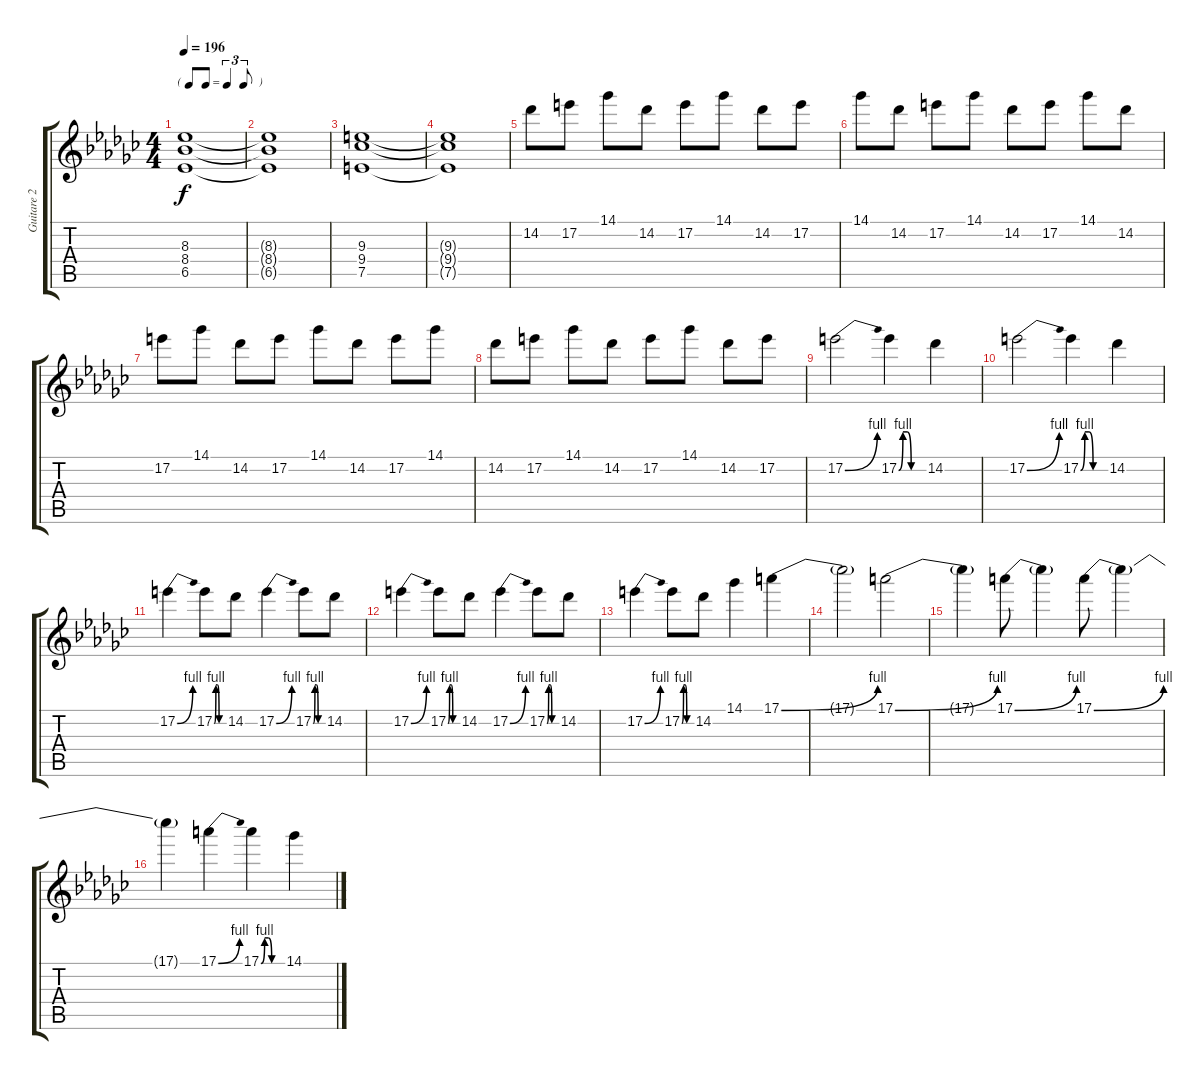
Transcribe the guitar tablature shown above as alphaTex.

\track ("Guitare 2" "Guitare 2") {instrument overdrivenguitar}
\staff {score tabs}
\tuning (E4 B3 G3 D3 A2 E2) {hide}
\ts (4 4)
\tf triplet8th
\tempo 196
\clef g2
\ks gb
(8.3 8.4 6.5).1{dy f} |
(8.3{t} 8.4{t} 6.5{t}).1 |
(9.3 9.4 7.5).1 |
(9.3{t} 9.4{t} 7.5{t}).1 |
14.2.8 17.2.8 14.1.8 14.2.8 17.2.8 14.1.8 14.2.8 17.2.8 |
14.1.8 14.2.8 17.2.8 14.1.8 14.2.8 17.2.8 14.1.8 14.2.8 |
17.2.8 14.1.8 14.2.8 17.2.8 14.1.8 14.2.8 17.2.8 14.1.8 |
14.2.8 17.2.8 14.1.8 14.2.8 17.2.8 14.1.8 14.2.8 17.2.8 |
17.2{be (bend 0 0 60 4)}.2 17.2{be (custom 0 0 10 4 20 4 30 0 60 0)}.4 14.2.4 |
17.2{be (bend 0 0 60 4)}.2 17.2{be (custom 0 0 10 4 20 4 30 0 60 0)}.4 14.2.4 |
17.2{be (bend 0 0 60 4)}.4 17.2{be (custom 0 0 10 4 20 4 30 0 60 0)}.8 14.2.8 17.2{be (bend 0 0 60 4)}.4 17.2{be (custom 0 0 10 4 20 4 30 0 60 0)}.8 14.2.8 |
17.2{be (bend 0 0 60 4)}.4 17.2{be (custom 0 0 10 4 20 4 30 0 60 0)}.8 14.2.8 17.2{be (bend 0 0 60 4)}.4 17.2{be (custom 0 0 10 4 20 4 30 0 60 0)}.8 14.2.8 |
17.2{be (bend 0 0 60 4)}.4 17.2{be (custom 0 0 10 4 20 4 30 0 60 0)}.8 14.2.8 14.1.4 17.1{be (bend 0 0 60 4)}.4 |
17.1{t}.2 17.1{be (bend 0 0 60 4)}.2 |
17.1{t}.4 17.1{be (bend 0 0 60 4)}.8 17.1{t}.4 17.1{be (bend 0 0 60 4)}.8 17.1{t}.4 |
17.1{t}.4 17.1{be (bend 0 0 60 4)}.4 17.1{be (custom 0 0 10 4 20 4 30 0 60 0)}.4 14.1.4
